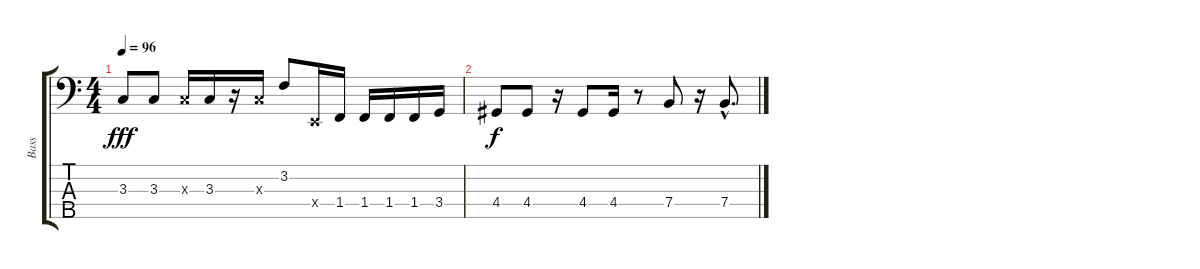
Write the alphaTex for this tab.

\track ("Bass" "Bass") {instrument electricbasspick}
\staff {score tabs}
\tuning (G2 D2 A1 E1 B0) {hide}
\ts (4 4)
\tempo 96
\clef f4
\ks c
3.3.8{dy fff} 3.3.8 3.3{x}.16 3.3.16 r.16 3.3{x}.16 3.2.8 0.4{x}.16 1.4.16 1.4.16 1.4.16 1.4.16 3.4.16 |
4.4.8{dy f} 4.4.8 r.16 4.4.8 4.4.16 r.8 7.4.8 r.16 7.4{hac}.8{d}
